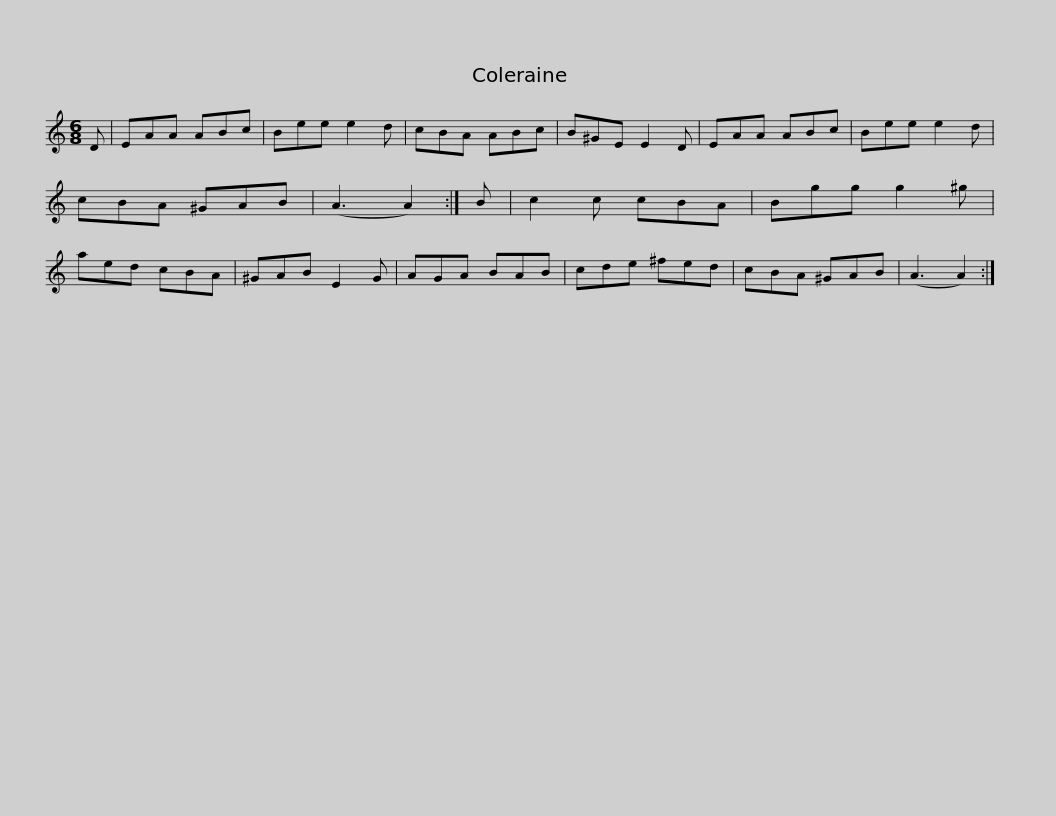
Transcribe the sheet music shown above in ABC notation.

X:1
L:1/8
M:6/8
I:linebreak $
K:C
V:1 treble
V:1
 D | EAA ABc | Bee e2 d | cBA ABc | B^GE E2 D | %5
 EAA ABc | Bee e2 d | cBA ^GAB |$ (A3 A2) :| B | %10
 c2 c cBA | Bgg g2 ^g | aed cBA | ^GAB E2 G | AGA BAB | %15
 cde ^fed |$ cBA ^GAB | (A3 A2) :| %18
